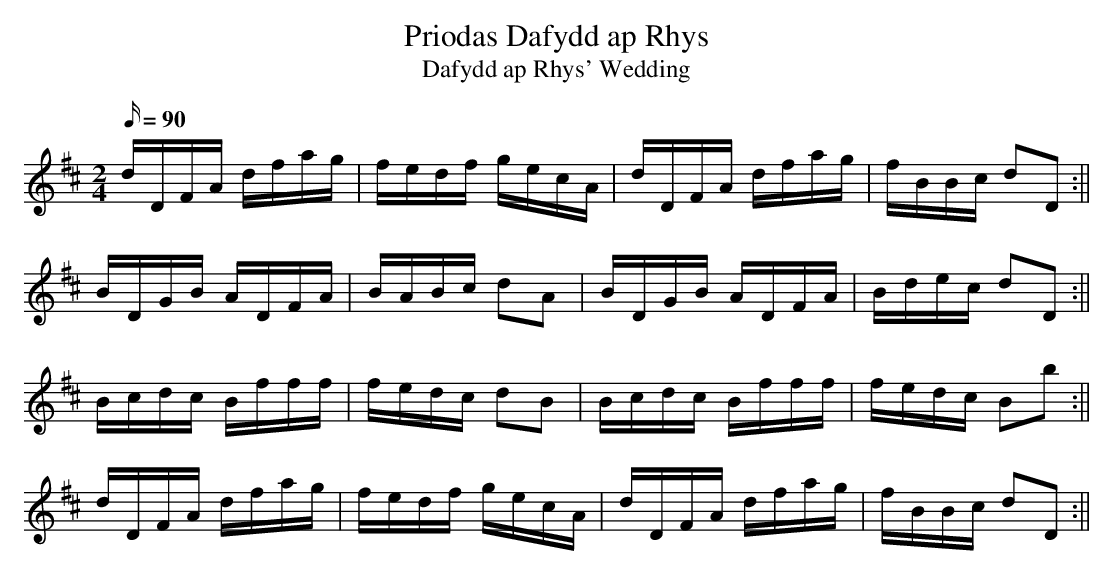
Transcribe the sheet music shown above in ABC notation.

X:1
T:Priodas Dafydd ap Rhys
T:Dafydd ap Rhys' Wedding
M:2/4
L:1/16
Q:90
K:D
dDFA dfag|fedf gecA|dDFA dfag|fBBc d2D2:||
BDGB ADFA|BABc d2A2|BDGB ADFA|Bdec d2D2:||
Bcdc Bfff|fedc d2B2|Bcdc Bfff|fedc B2b2:||
dDFA dfag|fedf gecA|dDFA dfag|fBBc d2D2:||
